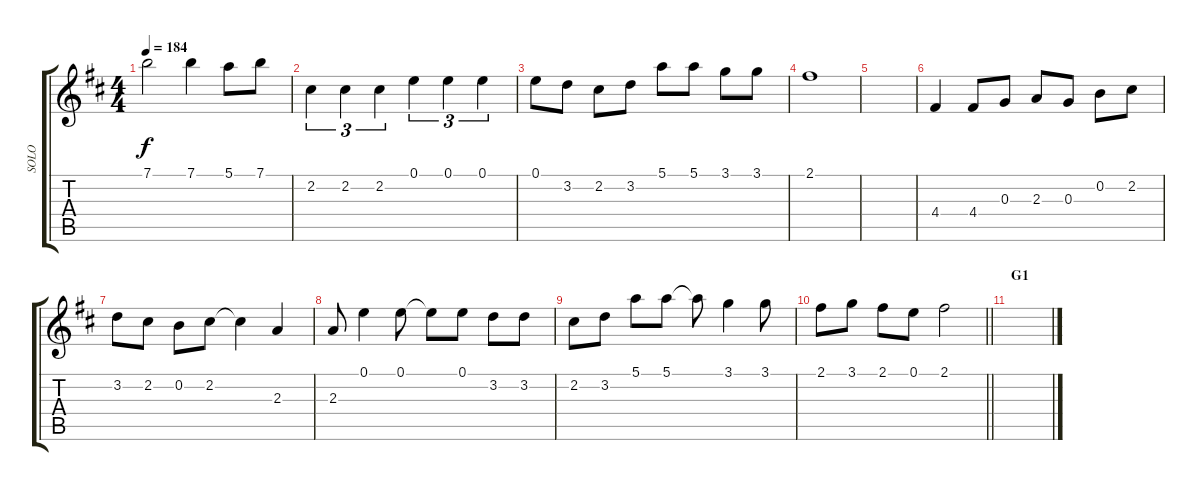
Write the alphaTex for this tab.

\track ("SOLO" "SOLO") {instrument acousticguitarnylon}
\staff {score tabs}
\tuning (E4 B3 G3 D3 A2 E2) {hide}
\ts (4 4)
\tempo 184
\clef g2
\ks bminor
7.1.2{dy f} 7.1.4 5.1.8 7.1.8 |
2.2.4{tu (3 2)} 2.2.4{tu (3 2)} 2.2.4{tu (3 2)} 0.1.4{tu (3 2)} 0.1.4{tu (3 2)} 0.1.4{tu (3 2)} |
0.1.8 3.2.8 2.2.8 3.2.8 5.1.8 5.1.8 3.1.8 3.1.8 |
2.1.1 |
|
4.4.4 4.4.8 0.3.8 2.3.8 0.3.8 0.2.8 2.2.8 |
3.2.8 2.2.8 0.2.8 2.2.8 2.2{t}.4 2.3.4 |
2.3.8 0.1.4 0.1.8 0.1{t}.8 0.1.8 3.2.8 3.2.8 |
2.2.8 3.2.8 5.1.8 5.1.8 5.1{t}.8 3.1.4 3.1.8 |
\barLineRight lightlight
2.1.8 3.1.8 2.1.8 0.1.8 2.1.2 |
\section ("" "G1")
